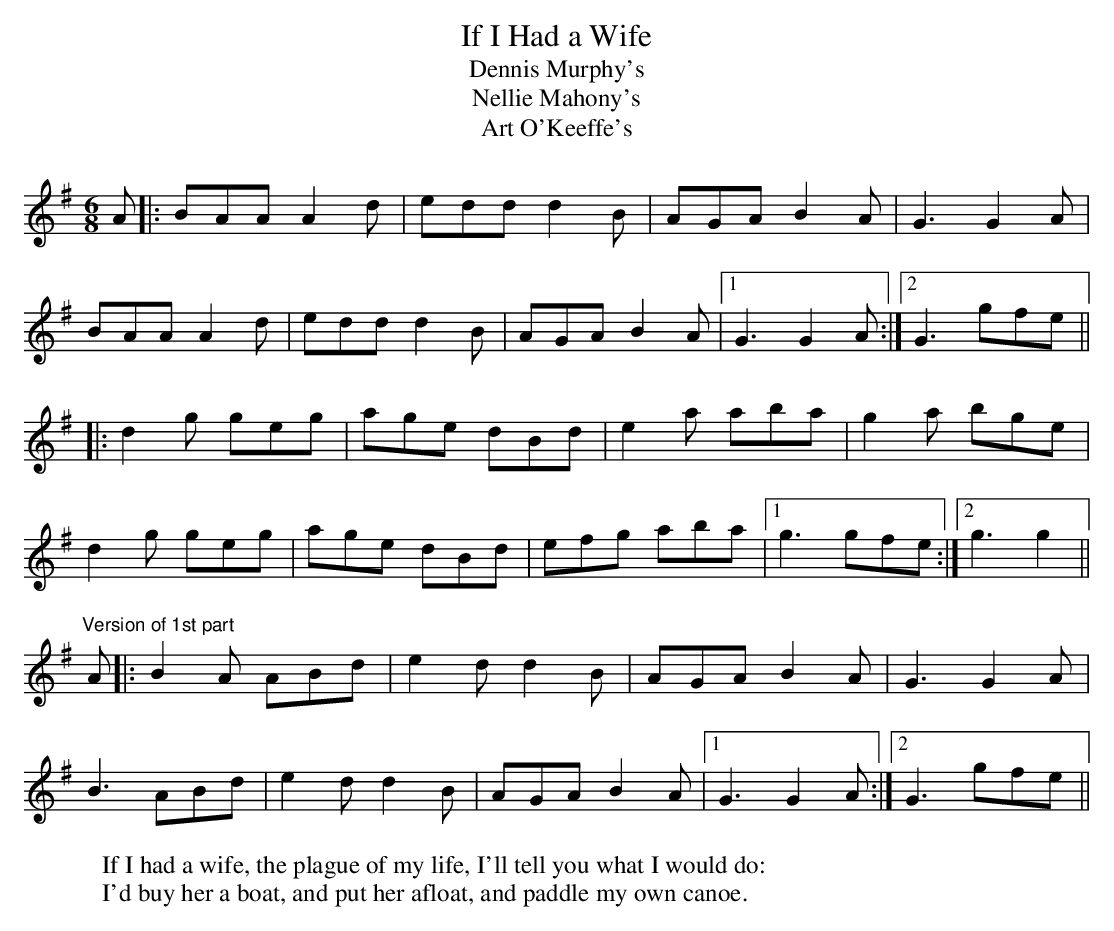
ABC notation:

X:1
T:If I Had a Wife
T:Dennis Murphy's
T:Nellie Mahony's
T:Art O'Keeffe's
M:6/8
K:G
A|:BAA A2d|edd d2B|AGA B2A|G3 G2A|
BAA A2d|edd d2B|AGA B2A|1 G3 G2A:|2 G3 gfe||
|:d2g geg|age dBd|e2a aba|g2a bge|
d2g geg|age dBd|efg aba|1 g3 gfe:|2 g3 g2||
"Version of 1st part"
A|:B2A ABd|e2d d2B|AGA B2A|G3 G2A|
B3 ABd|e2d d2B|AGA B2A|1 G3 G2A:|2 G3 gfe||
W:If I had a wife, the plague of my life, I'll tell you what I would do:
W:I'd buy her a boat, and put her afloat, and paddle my own canoe.
W:
